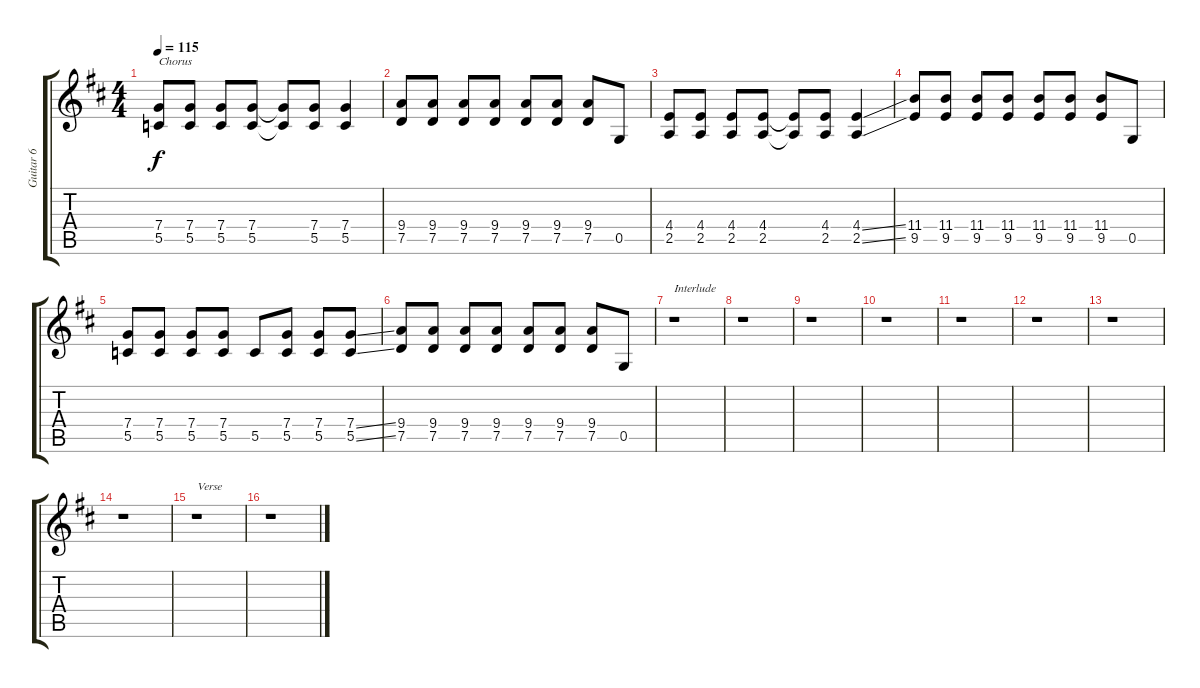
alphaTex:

\track ("Guitar 6" "Guitar 6") {instrument distortionguitar}
\staff {score tabs}
\tuning (D4 A3 F3 C3 G2 D2) {hide}
\ts (4 4)
\tempo 115
\clef g2
\ks d
(7.4 5.5).8{txt "Chorus" dy f} (7.4 5.5).8 (7.4 5.5).8 (7.4 5.5).8 (7.4{t} 5.5{t}).8 (7.4 5.5).8 (7.4 5.5).4 |
(9.4 7.5).8 (9.4 7.5).8 (9.4 7.5).8 (9.4 7.5).8 (9.4 7.5).8 (9.4 7.5).8 (9.4 7.5).8 0.5.8 |
(4.4 2.5).8 (4.4 2.5).8 (4.4 2.5).8 (4.4 2.5).8 (4.4{t} 2.5{t}).8 (4.4 2.5).8 (4.4{ss} 2.5{ss}).4 |
(11.4 9.5).8 (11.4 9.5).8 (11.4 9.5).8 (11.4 9.5).8 (11.4 9.5).8 (11.4 9.5).8 (11.4 9.5).8 0.5.8 |
(7.4 5.5).8 (7.4 5.5).8 (7.4 5.5).8 (7.4 5.5).8 5.5.8 (7.4 5.5).8 (7.4 5.5).8 (7.4{ss} 5.5{ss}).8 |
(9.4 7.5).8 (9.4 7.5).8 (9.4 7.5).8 (9.4 7.5).8 (9.4 7.5).8 (9.4 7.5).8 (9.4 7.5).8 0.5.8 |
r.1{txt "Interlude"} |
r.1 |
r.1 |
r.1 |
r.1 |
r.1 |
r.1 |
r.1 |
r.1{txt "Verse"} |
r.1
